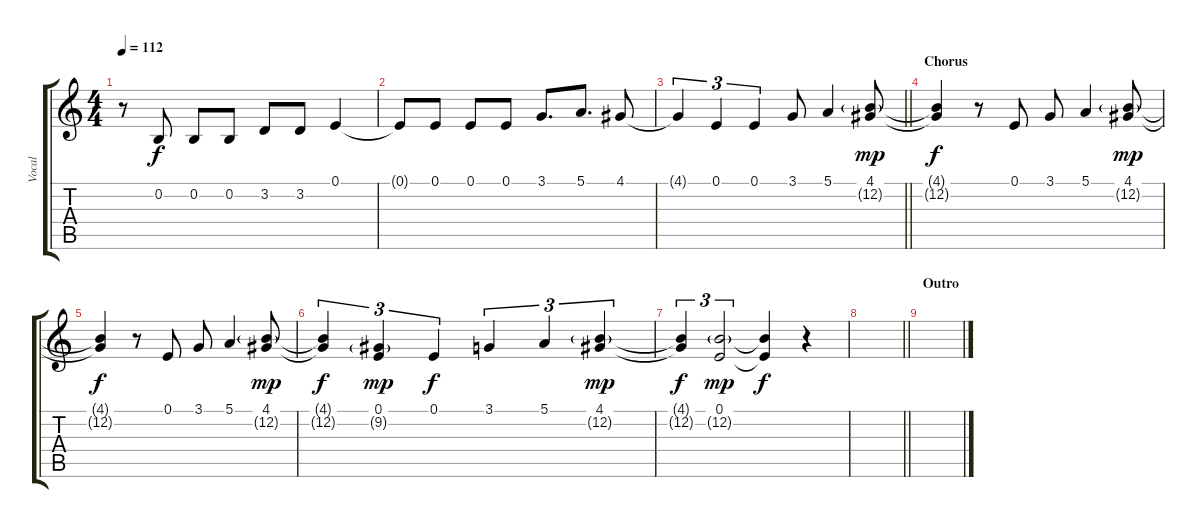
\track ("Vocal" "Vocal") {instrument acousticgrandpiano}
\staff {score tabs}
\tuning (E4 B3 G3 D3 A2 E2) {hide}
\ts (4 4)
\tempo 112
\clef g2
\ks c
r.8{dy f} 0.2.8 0.2.8 0.2.8 3.2.8 3.2.8 0.1.4 |
0.1{t}.8 0.1.8 0.1.8 0.1.8 3.1.8{d} 5.1.8{d} 4.1.8 |
\barLineRight lightlight
4.1{t}.4{tu (3 2)} 0.1.4{tu (3 2)} 0.1.4{tu (3 2)} 3.1.8 5.1.4 (4.1 12.2{g}).8{dy mp} |
\section ("" "Chorus")
(4.1{t} 12.2{t}).4{dy f} r.8 0.1.8 3.1.8 5.1.4 (4.1 12.2{g}).8{dy mp} |
(4.1{t} 12.2{t}).4{dy f} r.8 0.1.8 3.1.8 5.1.4 (4.1 12.2{g}).8{dy mp} |
(4.1{t} 12.2{t}).4{tu (3 2) dy f} (0.1 9.2{g}).4{tu (3 2) dy mp} 0.1.4{tu (3 2) dy f} 3.1.4{tu (3 2)} 5.1.4{tu (3 2)} (4.1 12.2{g}).4{tu (3 2) dy mp} |
(4.1{t} 12.2{t}).4{tu (3 2) dy f} (0.1 12.2{g}).2{tu (3 2) dy mp} (0.1{t} 12.2{t}).4{dy f} r.4 |
\barLineRight lightlight
|
\section ("" "Outro")
